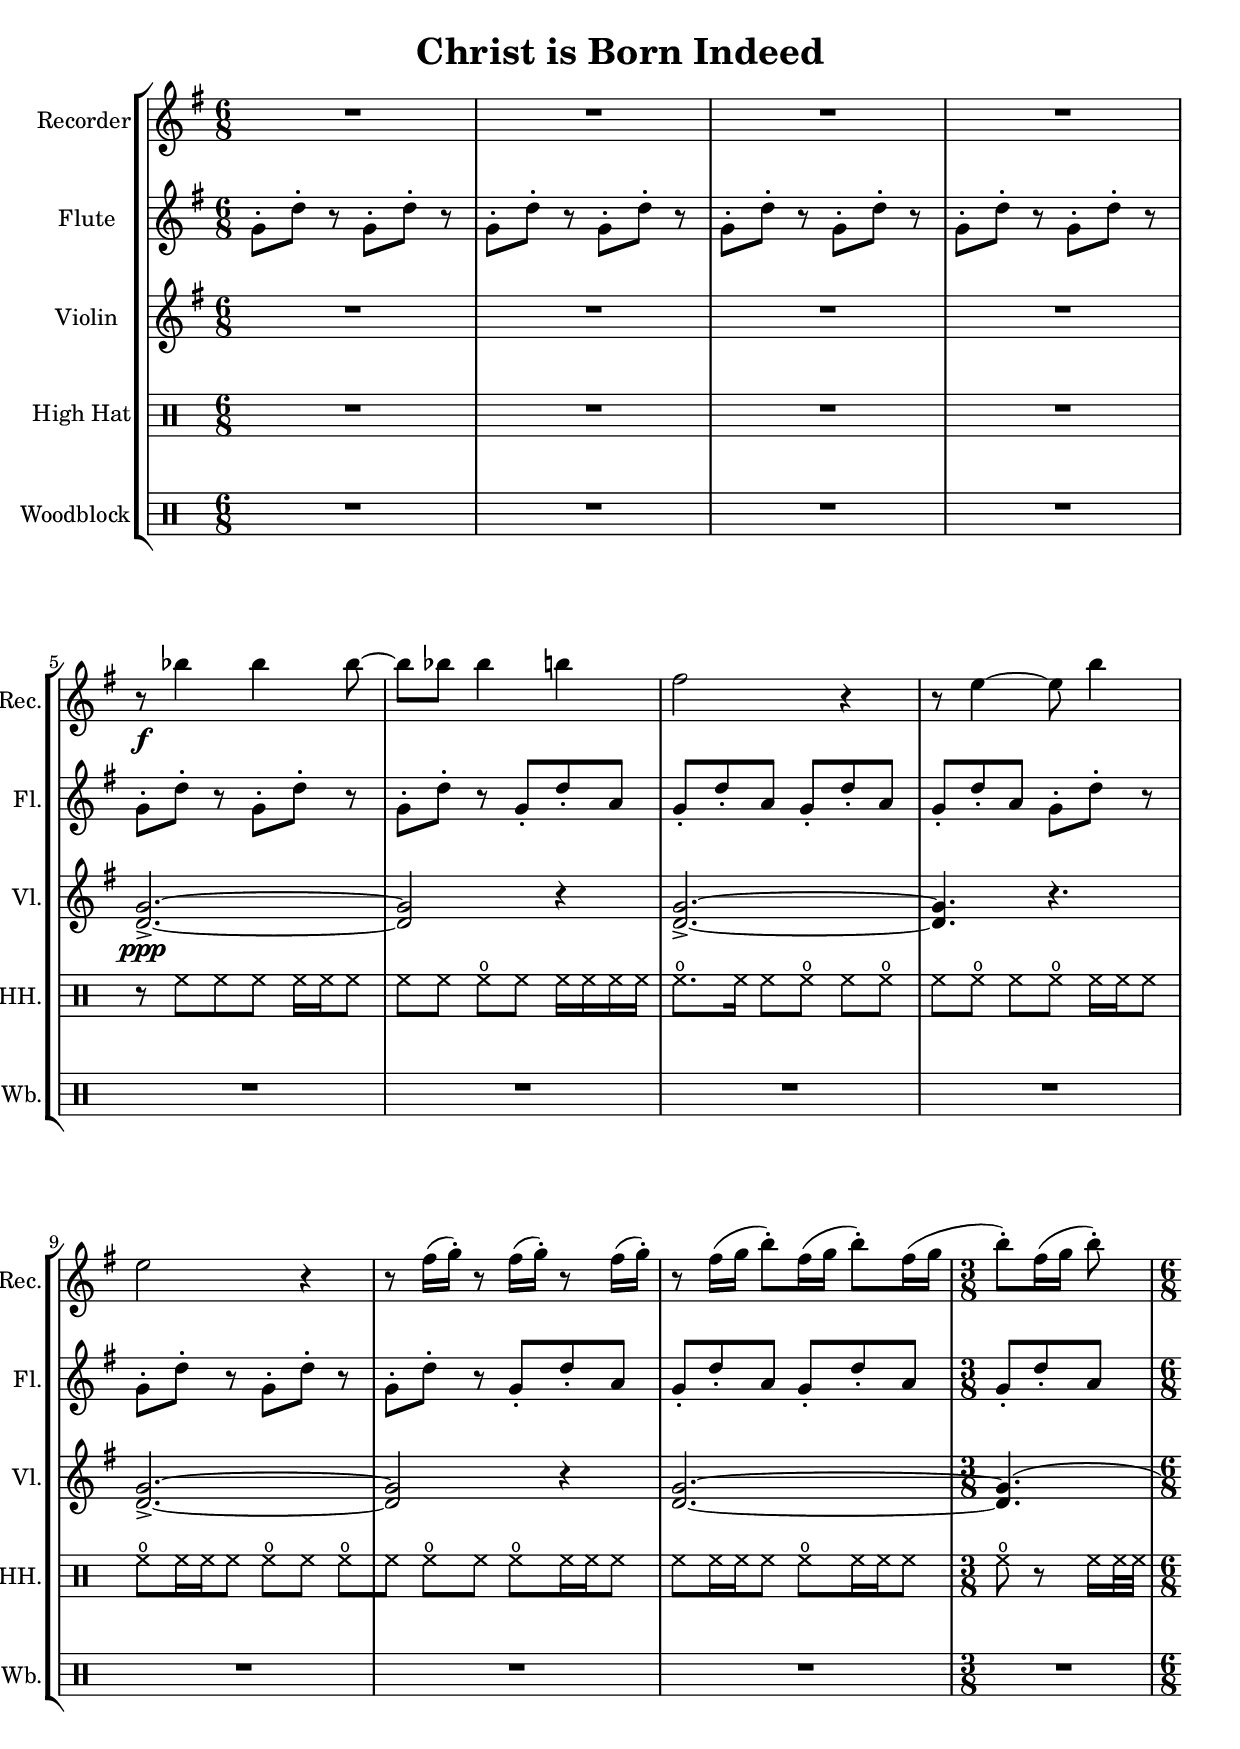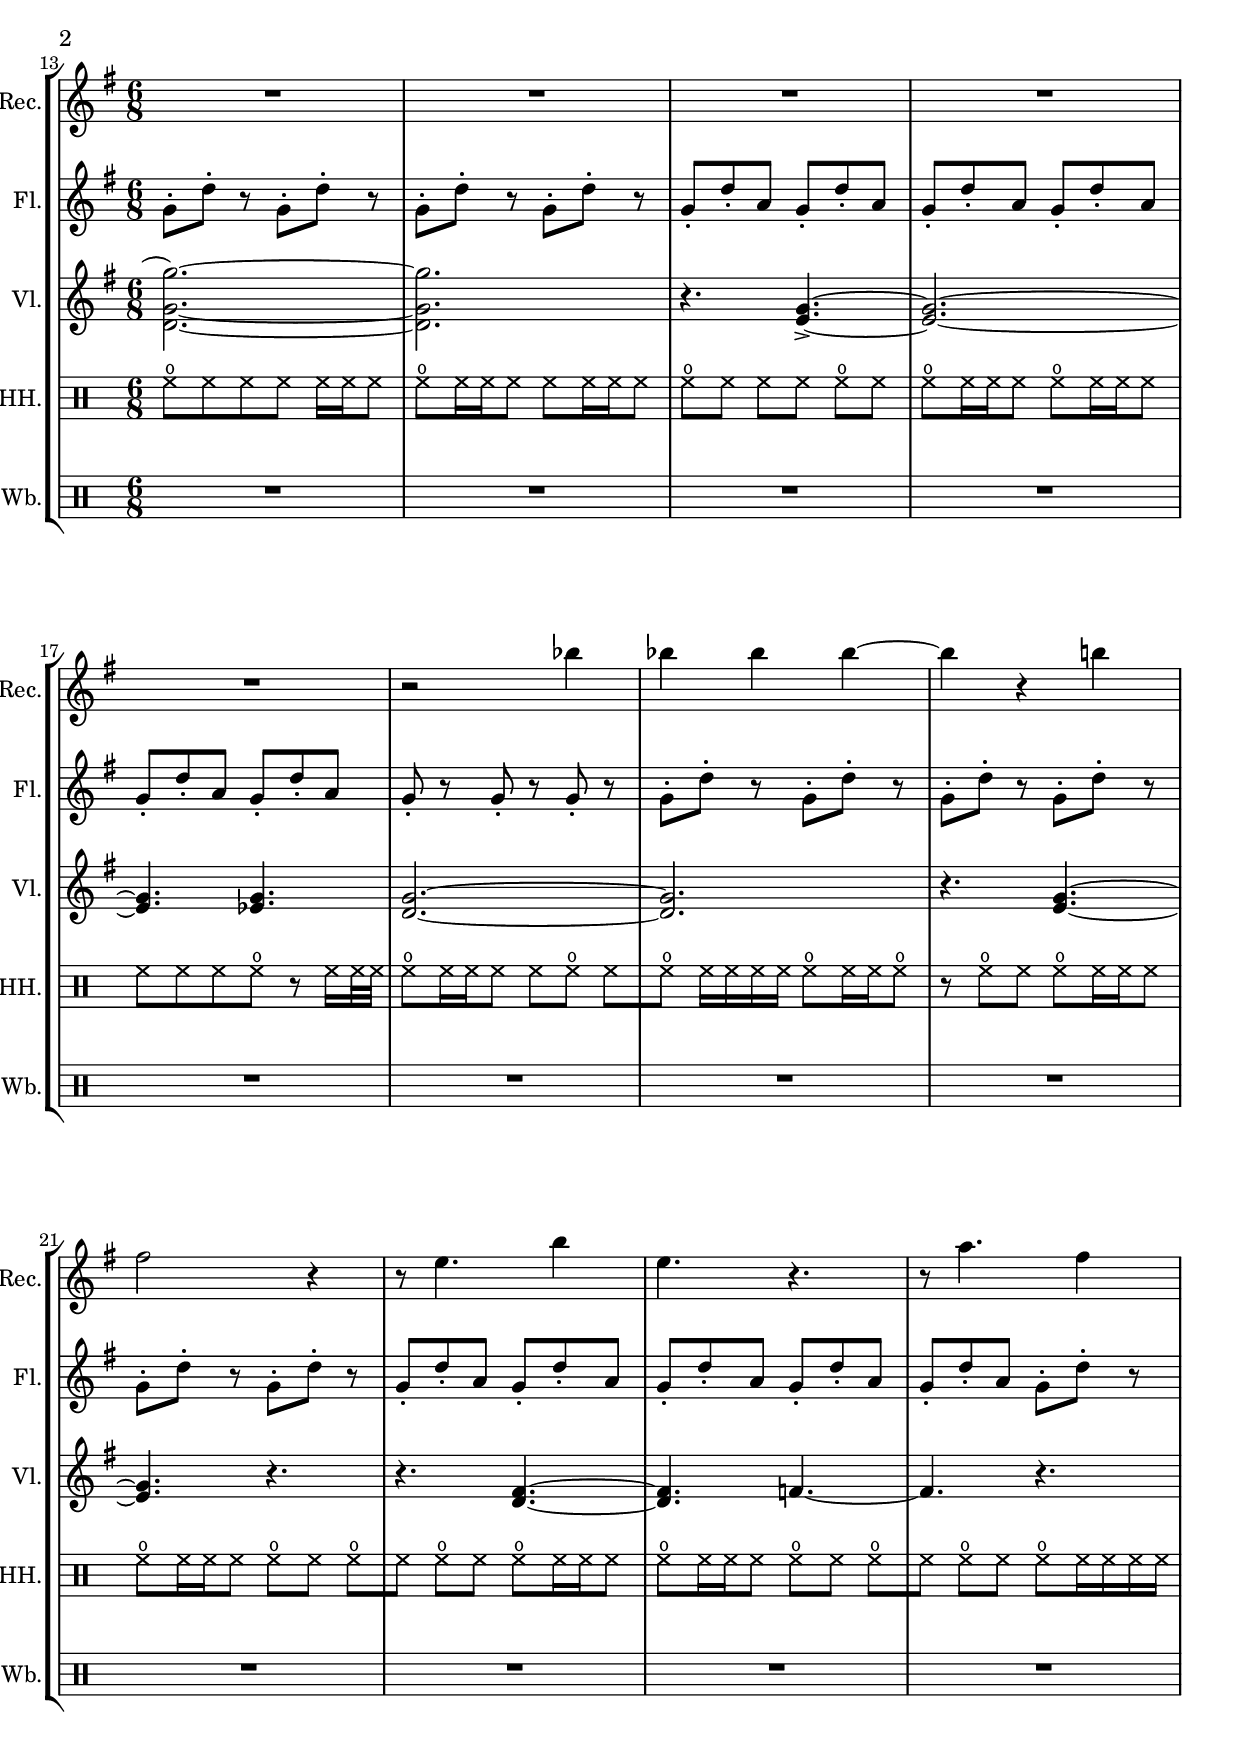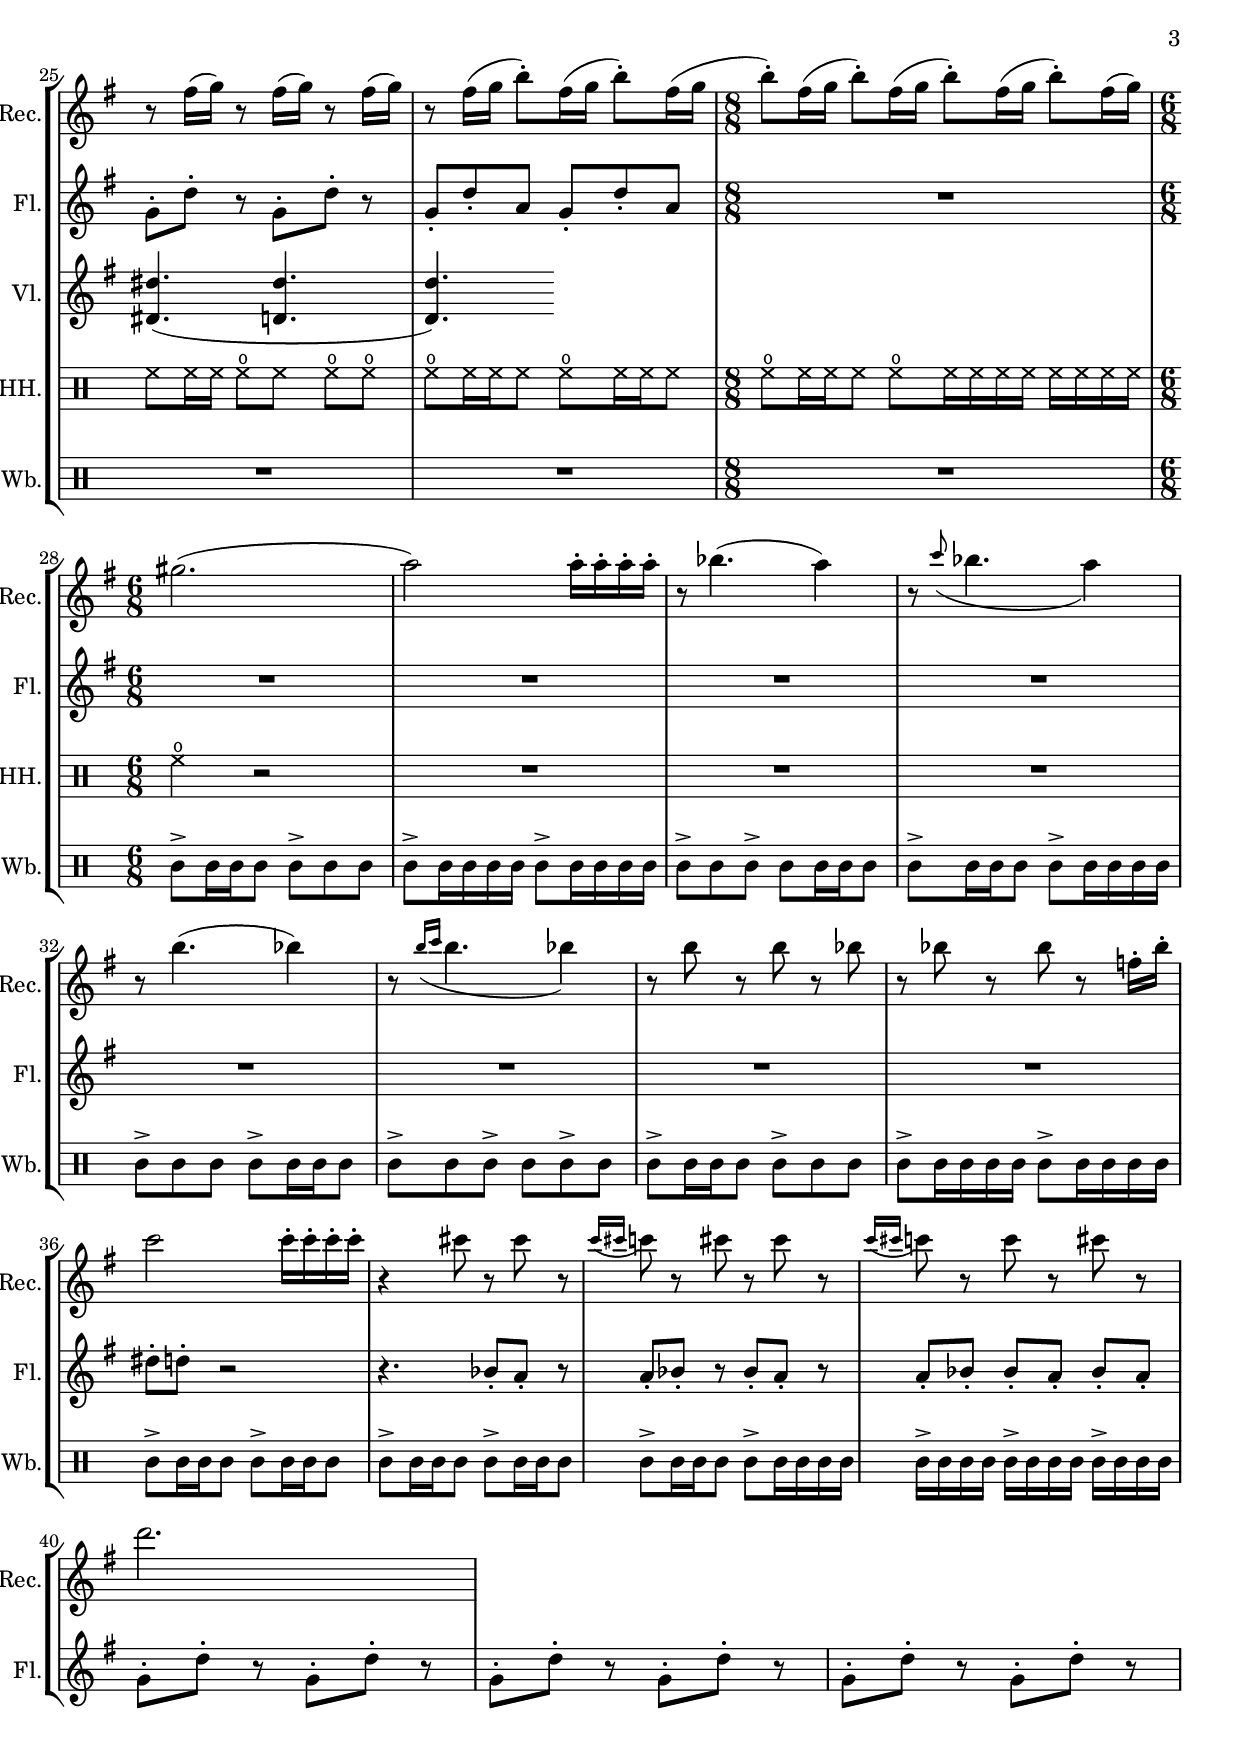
\version "2.20.0"  % necessary for upgrading to future LilyPond versions.

\header{
  title = "Christ is Born Indeed"
}

\score {
  \new StaffGroup <<
    \new Staff \with {
      instrumentName = "Recorder"
      shortInstrumentName = "Rec."
      midiInstrument = #"recorder"
    } \relative c''' {
      \key g \major
      \clef treble
      \time 6/8
      \repeat unfold 4 { R2. }
      \break
      % 5
      r8\f bes4 bes bes8~
      bes8 bes8 bes4 b4
      fis2 r4
      r8 e4~ e8 b'4
      \break
      
      % 9
      e,2 r4
      \repeat unfold 3 { r8 fis16( g-.) }
      r8 fis16([ g] b8-.[) fis16( g] b8-.[) fis16( g]
      \time 3/8
      b8-.)[ fis16( g] b8-.)
      \break
      
      % 13
      \time 6/8
      \repeat unfold 5 { R2. }
      % 18
      r2 bes4
      % 19
      bes4 bes bes~
      % 20
      bes4 r b
      % 21
      fis2 r4
      % 22
      r8 e4. b'4
      % 23
      e,4. r4.
      % 24
      r8 a4. fis4
      \break

      % 25
      \repeat unfold 3 { r8 fis16([ g]) }
      % 26
      r8 fis16([ g] b8-.[) fis16( g] b8-.[) fis16( g]
      % 27
      \time 8/8
      b8-.[) fis16( g] b8-.[) fis16( g] b8-.[) fis16( g] b8-.[) fis16( g])
      \break

      % 28
      \time 6/8
      gis2.(
      % 29
      a2) a16-. a-. a-. a-.
      % 30
      r8 bes4.( a4)
      % 31
      r8 \grace c8( bes4. a4)
      \break
      
      % 32
      r8 b4.( bes4)
      % 33
      r8 \grace { b16( c } b4. bes4)
      % 34
      r8 b r b8 r bes
      % 35
      r bes r bes r f16-. bes-.
      \break

      % 36
      c2 c16-. c-. c-. c-.
      % 37
      r4 cis8 r cis r
      % 38
      \grace { c16( cis } c8) r cis8 r cis r
      % 39
      \grace { c16( cis } c8) r c r cis r
      \break
      
      % 40
      d2.
    } 
    % End Recorder

    \new Staff \with {
      instrumentName = "Flute"
      shortInstrumentName = "Fl."
      midiInstrument = #"flute"
    } \relative c'' {
      \key g \major
      \clef treble
      \time 6/8
      \repeat unfold 11 { g8-.[ d'-.] r }
      \repeat unfold 4 { g,-. d'-. a }
      % 9
      \repeat unfold 4 { g-.[ d'-.] r }
      \repeat unfold 4 { g,-. d'-. a }
      % 13
      \repeat unfold 4 { g-.[ d'-.] r }
      \repeat unfold 6 { g,-. d'-. a }
      g8-. r g-. r g-. r
      \repeat unfold 6 { g-.[ d'-.] r }
      \repeat unfold 5 { g,-. d'-. a }
      \repeat unfold 3 { g-.[ d'-.] r }
      % 26
      \repeat unfold 2 { g,-.[ d'-. a] }
      % 27
      R1 * 8/8
      \break

      % 28
      R1 * 6/8 * 8
      \break
      
      % 36
      dis8-.[ d-.] r2
      % 37
      r4. bes8-.[ a-.] r
      % 38
      a8-.[ bes-.] r bes-.[ a-.] r
      % 39
      a8-.[ bes-.] bes8-.[ a-.] bes8-.[ a-.]
      \repeat unfold 6 { g8-.[ d'-.] r }
    }
    % End Flute

    \new Staff \with {
      instrumentName = "Violin"
      shortInstrumentName = "Vl."
      midiInstrument = #"violin"
    } \relative c'' {
      \key g \major
      \repeat unfold 4 { R2. }
      % 5
      <g d>2.->\ppp~
      <g d>2 r4
      <g d>2.->~
      <g d>4. r4.
      % 9
      <g d>2.->~
      <g d>2 r4
      <g d>2.~
      <g d>4.(
      % 13
      <g d g'>2.)~
      <g d g'>2.
      % 15
      r4.
      <g e>->~
      <g e>2.~
      \break

      % 17
      <g e>4. <g ees>4.
      % 18
      <g d>2.~
      % 19
      <g d>2.

      % 20
      r4. <g e>4.~
      % 21
      <g e>4. r4.
      % 22
      r4. <fis d>4.~
      % 23
      <fis d> <f>~
      % 24
      <f> r
      % 25
      <dis' dis,>( <dis d,>
      % 26
      <d d,>)
    }
    % End Violin

    \new DrumStaff \with {
      instrumentName = "High Hat"
      shortInstrumentName = "HH."
    } \drummode {
      \repeat unfold 4 { R2. }
      % 5
      r8 hihat8[ hh hh] hh16 hh hh8
      % 6
      hh8[ hh8] openhihat[ hh] hh16[ hh hh hh]
      % 7
      openhihat8.[ hh16] hh8[ openhihat]
      \repeat unfold 3 { hh[ openhihat] }
      hh16 hh hh8
      % 9
      openhihat8[ hh16 hh hh8] openhihat[ hh] openhihat[
      % 10
      hh8] openhihat[ hh8] openhihat[ hh16 hh hh8]
      % 11
      hh[ hh16 hh hh8] openhihat[ hh16 hh16 hh8]
      % 12
      openhihat r8 hh16 hh32 hh
      % 13
      openhihat8[ hh8 hh hh ] hh16 hh hh8
      % 14
      openhihat8[ hh16 hh hh8] hh[ hh16 hh hh8]
      % 15
      openhihat[ hh] hh[ hh] openhihat[ hh]
      % 16
      openhihat[ hh16 hh hh8] openhihat8[ hh16 hh hh8]
      % 17
      hh[ hh hh openhihat] r8 hh16 hh32 hh
      % 18
      openhihat8[ hh16 hh hh8] hh[ openhihat] hh[ openhihat]
      % 19
      hh16[ hh hh hh] openhihat8[ hh16 hh openhihat8]
      % 20
      r8 openhihat[ hh] openhihat[ hh16 hh hh8]
      % 21
      openhihat8[ hh16 hh hh8] openhihat[ hh] openhihat[
      % 22
      hh] openhihat[ hh] openhihat[ hh16 hh hh8]
      % 23
      openhihat8[ hh16 hh hh8] openhihat[ hh] openhihat[
      % 24
      hh] openhihat[ hh] openhihat[ hh16 hh16 hh16 hh16]
      % 25
      hh8[ hh16 hh] openhihat8[ hh] openhihat openhihat
      % 26
      openhihat[ hh16 hh hh8] openhihat[ hh16 hh hh8]
      % 27
      openhihat[ hh16 hh hh8] openhihat[ hh16 hh hh hh] hh[ hh hh hh]
      \break

      % 28
      openhihat4 r2
      % 29
      R1 * 6/8 * 3
    }
    % End Hi Hat
    
    \new DrumStaff \with {
      instrumentName = "Woodblock"
      shortInstrumentName = "Wb."
    } \drummode {
      R1 * 6/8 * 11
      % 12
      R1 * 3/8
      % 13
      R1 * 6/8 * 14
      % 27
      R1 * 8/8
      % 28
      wbl8->[ wbl16 wbl wbl8] wbl-> wbl wbl
      % 29
      wbl->[ wbl16 wbl wbl wbl] wbl8-> wbl16 wbl wbl wbl
      % 30
      wbl8->[ wbl wbl->] wbl[ wbl16 wbl16 wbl8]
      % 31
      wbl->[ wbl16 wbl wbl8] wbl->[ wbl16 wbl wbl wbl]
      \break

      % 32
      wbl8->[ wbl wbl] wbl->[ wbl16 wbl wbl8]
      % 33
      wbl8->[ wbl wbl->] wbl[ wbl-> wbl]
      % 34
      wbl8->[ wbl16 wbl wbl8] wbl->[ wbl wbl]
      % 35
      wbl8->[ wbl16 wbl wbl wbl] wbl8->[ wbl16 wbl wbl wbl]
      \break

      % 36
      \repeat unfold 5 { wbl8->[ wbl16 wbl wbl8] }
      wbl8->[ wbl16 wbl wbl wbl]
      % 39
      wbl16[-> wbl wbl wbl] wbl->[ wbl wbl wbl] wbl[-> wbl wbl wbl]
    }
    % End Toms
  >>


  \layout {}
  \midi {
    \tempo 4 = 128
  }
}